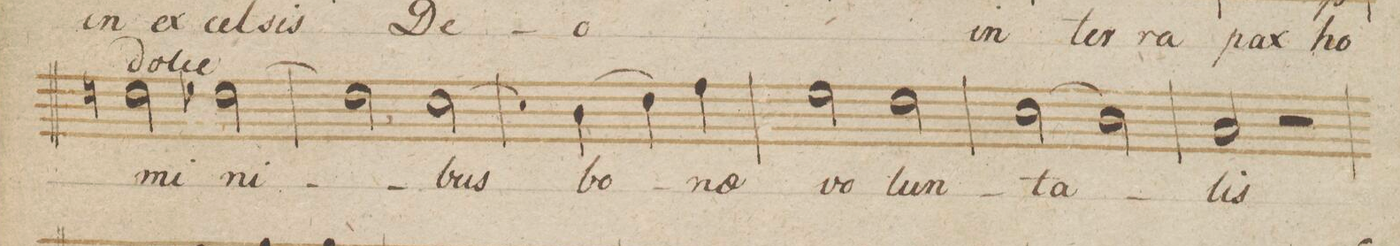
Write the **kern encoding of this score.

**kern	**text	**dynam
*I"Canto	*	*
*clefC1	*	*
*k[b-]	*	*
*met(c)	*	*
*M4/4	*	*
2bn\	-mi-	.
[>2b-X\	-ni-	.
=15	=15	=15
2b-\]	.	.
[>2a\	-bus	.
=16	=16	=16
4a\]	.	.
(>4g\	bo-	.
4b-\)	.	.
4dd\	-nae	.
=17	=17	=17
2cc\	vo-	.
2b-\	-lun-	.
=18	=18	=18
(>2a\	-ta-	.
2g\)	.	.
=19	=19	=19
2f/	-tis	.
2r	.	.
=20	=20	=20
*-	*-	*-
